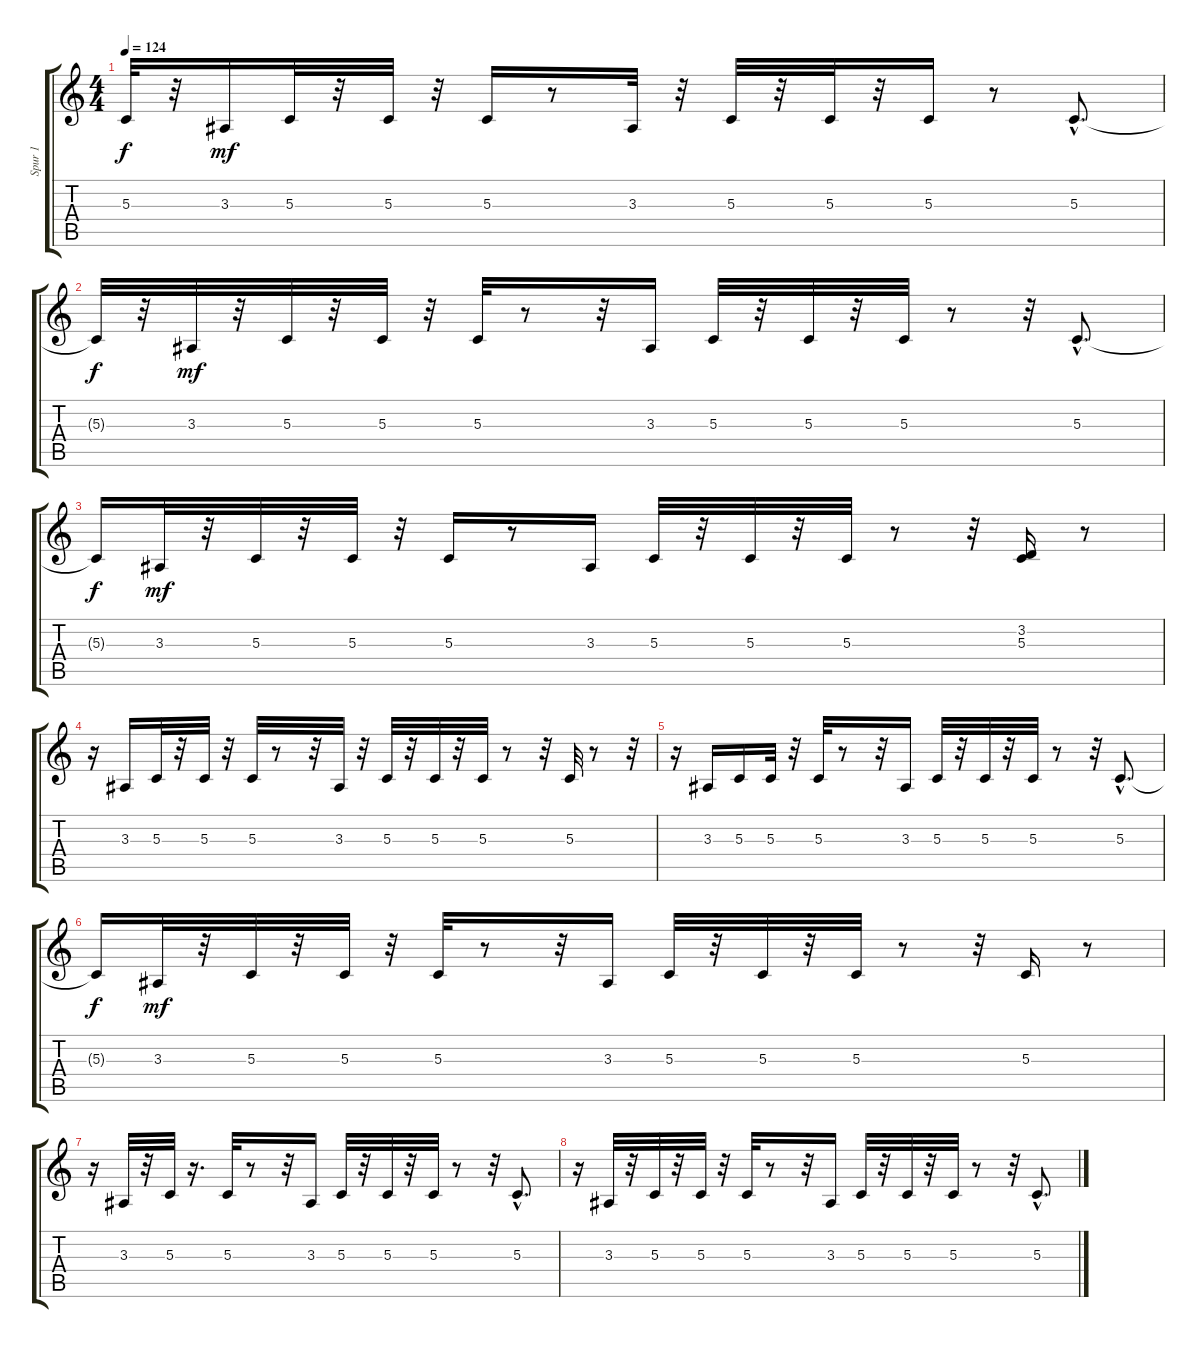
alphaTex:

\track ("Spur 1" "Spur 1") {instrument lead2sawtooth}
\staff {score tabs}
\tuning (E4 B3 G3 D3 A2 E2) {hide}
\ts (4 4)
\tempo 124
\clef g2
\ks c
5.3{t}.32{dy f} r.32 3.3.16{dy mf} 5.3.32 r.32 5.3.32 r.32 5.3.16 r.8 3.3.32 r.32 5.3.32 r.32 5.3.32 r.32 5.3.16 r.8 5.3{hac}.8{d} |
5.3{t}.32{dy f} r.32 3.3.32{dy mf} r.32 5.3.32 r.32 5.3.32 r.32 5.3.32 r.8 r.32 3.3.16 5.3.32 r.32 5.3.32 r.32 5.3.32 r.8 r.32 5.3{hac}.8{d} |
5.3{t}.16{dy f} 3.3.32{dy mf} r.32 5.3.32 r.32 5.3.32 r.32 5.3.16 r.8 3.3.16 5.3.32 r.32 5.3.32 r.32 5.3.32 r.8 r.32 (3.2 5.3).16 r.8 |
r.16 3.3.16 5.3.32 r.32 5.3.32 r.32 5.3.32 r.8 r.32 3.3.32 r.32 5.3.32 r.32 5.3.32 r.32 5.3.32 r.8 r.32 5.3.32 r.8 r.32 |
r.16 3.3.16 5.3.16 5.3.32 r.32 5.3.32 r.8 r.32 3.3.16 5.3.32 r.32 5.3.32 r.32 5.3.32 r.8 r.32 5.3{hac}.8{d} |
5.3{t}.16{dy f} 3.3.32{dy mf} r.32 5.3.32 r.32 5.3.32 r.32 5.3.32 r.8 r.32 3.3.16 5.3.32 r.32 5.3.32 r.32 5.3.32 r.8 r.32 5.3.16 r.8 |
r.16 3.3.32 r.32 5.3.32 r.16{d} 5.3.32 r.8 r.32 3.3.16 5.3.32 r.32 5.3.32 r.32 5.3.32 r.8 r.32 5.3{hac}.8{d} |
r.16 3.3.32 r.32 5.3.32 r.32 5.3.32 r.32 5.3.32 r.8 r.32 3.3.16 5.3.32 r.32 5.3.32 r.32 5.3.32 r.8 r.32 5.3{hac}.8{d}
